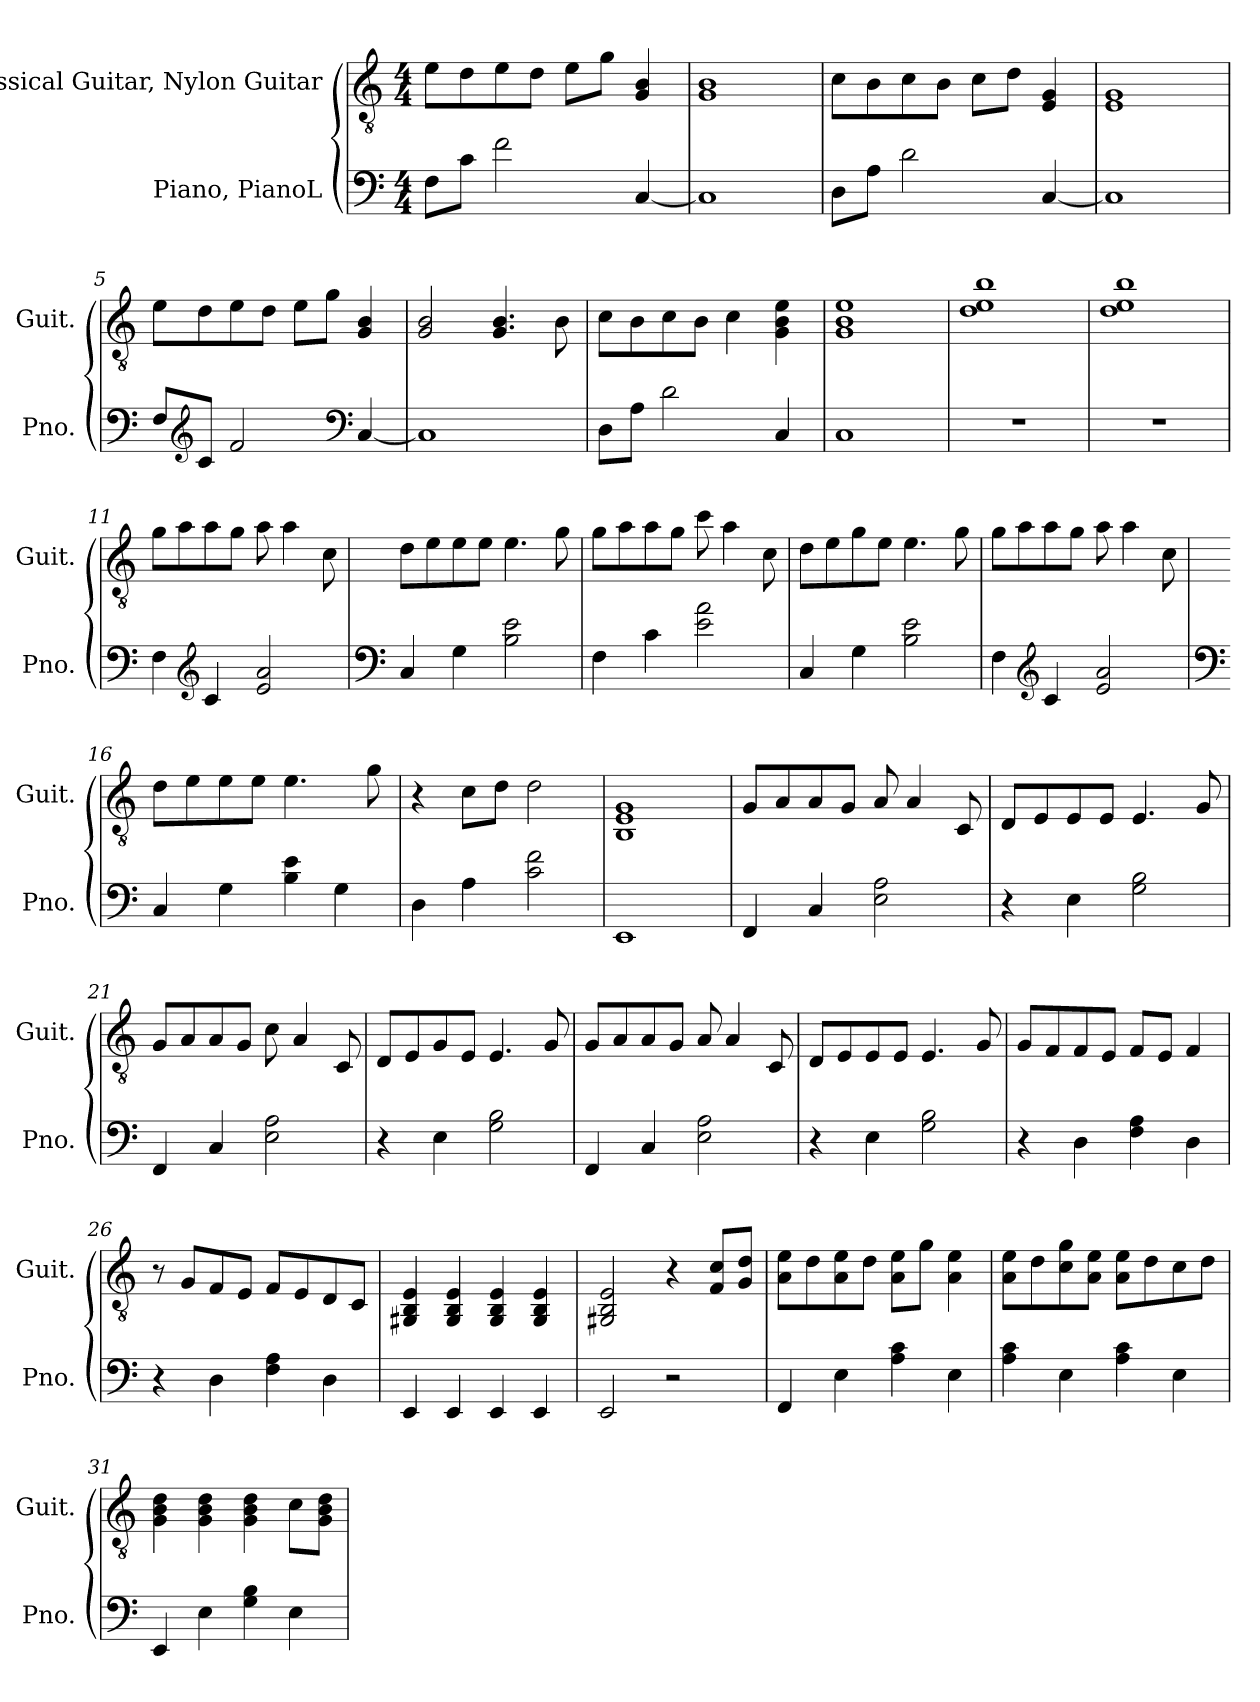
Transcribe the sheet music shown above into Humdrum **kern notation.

**kern	**kern
*part2	*part1
*staff2	*staff1
*I"Piano, PianoL	*I"Classical Guitar, Nylon Guitar
*I'Pno.	*I'Guit.
*clefF4	*clefGv2
*k[]	*k[]
*M4/4	*M4/4
*MM100	*MM100
=1	=1
8F\L	8e\L
8c\J	8d\
2f\	8e\
.	8d\J
.	8e\L
.	8g\J
[4C/	4G/ 4B/
=2	=2
1C]	1G 1B
=3	=3
8D\L	8c\L
8A\J	8B\
2d\	8c\
.	8B\J
.	8c\L
.	8d\J
[4C/	4E/ 4G/
=4	=4
1C]	1E 1G
=5	=5
8F/L	8e\L
*clefG2	*
8c/J	8d\
2f/	8e\
.	8d\J
.	8e\L
.	8g\J
*clefF4	*
[4C/	4G/ 4B/
!!LO:LB:g=z
=6	=6
1C]	2G/ 2B/
.	4.G/ 4.B/
.	8B\
=7	=7
8D\L	8c\L
8A\J	8B\
2d\	8c\
.	8B\J
.	4c\
4C/	4G\ 4B\ 4e\
=8	=8
1C	1G 1B 1e
=9	=9
1r	1d 1e 1b
=10	=10
1r	1d 1e 1b
=11	=11
4F\	8g\L
.	8a\
*clefG2	*
4c/	8a\
.	8g\J
2e/ 2a/	8a\
.	4a\
.	8c\
=12	=12
*clefF4	*
4C/	8d\L
.	8e\
4G\	8e\
.	8e\J
2B\ 2e\	4.e\
.	8g\
!!LO:LB:g=z
=13	=13
4F\	8g\L
.	8a\
4c\	8a\
.	8g\J
2e\ 2a\	8cc\
.	4a\
.	8c\
=14	=14
4C/	8d\L
.	8e\
4G\	8g\
.	8e\J
2B\ 2e\	4.e\
.	8g\
=15	=15
4F\	8g\L
.	8a\
*clefG2	*
4c/	8a\
.	8g\J
2e/ 2a/	8a\
.	4a\
.	8c\
=16	=16
*clefF4	*
4C/	8d\L
.	8e\
4G\	8e\
.	8e\J
4B\ 4e\	4.e\
4G\	.
.	8g\
=17	=17
4D\	4r
4A\	8c\L
.	8d\J
2c\ 2f\	2d\
=18	=18
1EE	1BB 1E 1G
!!LO:LB:g=z
=19	=19
4FF/	8G/L
.	8A/
4C/	8A/
.	8G/J
2E\ 2A\	8A/
.	4A/
.	8C/
=20	=20
4r	8D/L
.	8E/
4E\	8E/
.	8E/J
2G\ 2B\	4.E/
.	8G/
=21	=21
4FF/	8G/L
.	8A/
4C/	8A/
.	8G/J
2E\ 2A\	8c\
.	4A/
.	8C/
=22	=22
4r	8D/L
.	8E/
4E\	8G/
.	8E/J
2G\ 2B\	4.E/
.	8G/
=23	=23
4FF/	8G/L
.	8A/
4C/	8A/
.	8G/J
2E\ 2A\	8A/
.	4A/
.	8C/
!!LO:LB:g=z
=24	=24
4r	8D/L
.	8E/
4E\	8E/
.	8E/J
2G\ 2B\	4.E/
.	8G/
=25	=25
4r	8G/L
.	8F/
4D\	8F/
.	8E/J
4F\ 4A\	8F/L
.	8E/J
4D\	4F/
=26	=26
4r	8r
.	8G/L
4D\	8F/
.	8E/J
4F\ 4A\	8F/L
.	8E/
4D\	8D/
.	8C/J
=27	=27
4EE/	4GG#X/ 4BB/ 4E/
4EE/	4GG#/ 4BB/ 4E/
4EE/	4GG#/ 4BB/ 4E/
4EE/	4GG#/ 4BB/ 4E/
=28	=28
2EE/	2GG#X/ 2BB/ 2E/
2r	4r
.	8F/ 8c/L
.	8G/ 8d/J
=29	=29
4FF/	8A\ 8e\L
.	8d\
4E\	8A\ 8e\
.	8d\J
4A\ 4c\	8A\ 8e\L
.	8g\J
4E\	4A\ 4e\
!!LO:LB:g=z
=30	=30
4A\ 4c\	8A\ 8e\L
.	8d\
4E\	8c\ 8g\
.	8A\ 8e\J
4A\ 4c\	8A\ 8e\L
.	8d\
4E\	8c\
.	8d\J
=31	=31
4EE/	4G\ 4B\ 4d\
4E\	4G\ 4B\ 4d\
4G\ 4B\	4G\ 4B\ 4d\
4E\	8c\L
.	8G\ 8B\ 8d\J
=	=
*-	*-
